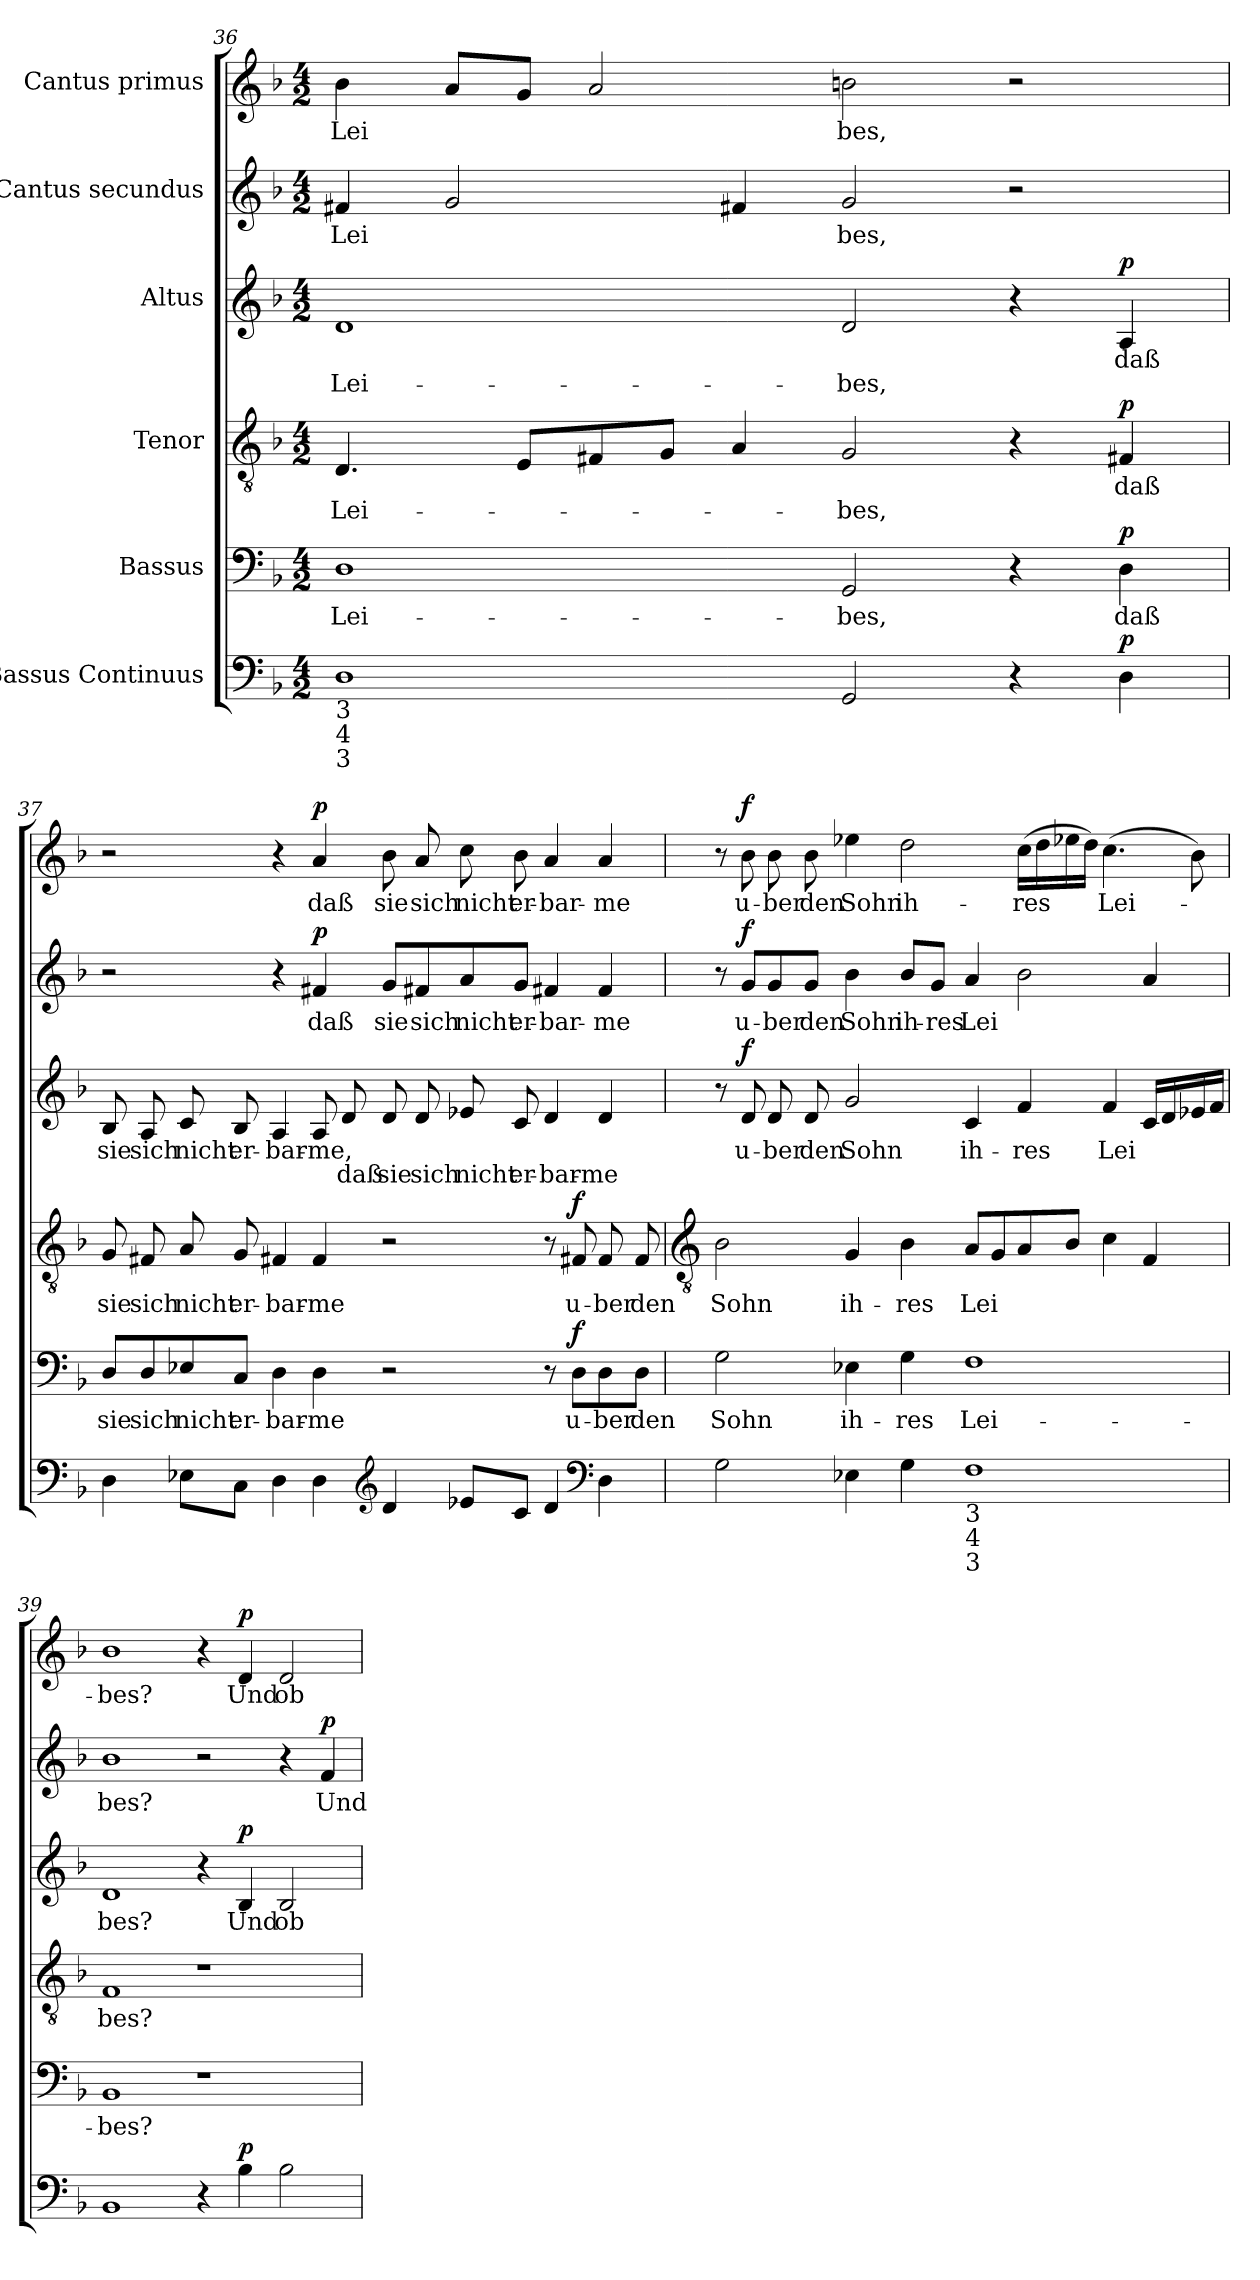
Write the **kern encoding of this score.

**kern	**dynam	**kern	**text	**dynam	**kern	**text	**text	**dynam	**kern	**text	**text	**dynam	**kern	**text	**dynam	**kern	**text	**dynam
*part6	*part6	*part5	*part5	*part5	*part4	*part4	*part4	*part4	*part3	*part3	*part3	*part3	*part2	*part2	*part2	*part1	*part1	*part1
*staff6	*staff6	*staff5	*staff5	*staff5	*staff4	*staff4	*staff4	*staff4	*staff3	*staff3	*staff3	*staff3	*staff2	*staff2	*staff2	*staff1	*staff1	*staff1
*I"Bassus Continuus	*	*I"Bassus	*	*	*I"Tenor	*	*	*	*I"Altus	*	*	*	*I"Cantus secundus	*	*	*I"Cantus primus	*	*
*clefF4	*	*clefF4	*	*	*clefGv2	*	*	*	*clefG2	*	*	*	*clefG2	*	*	*clefG2	*	*
*k[b-]	*	*k[b-]	*	*	*k[b-]	*	*	*	*k[b-]	*	*	*	*k[b-]	*	*	*k[b-]	*	*
*F:	*	*F:	*	*	*F:	*	*	*	*F:	*	*	*	*F:	*	*	*F:	*	*
*M4/2	*	*M4/2	*	*	*M4/2	*	*	*	*M4/2	*	*	*	*M4/2	*	*	*M4/2	*	*
=36	=36	=36	=36	=36	=36	=36	=36	=36	=36	=36	=36	=36	=36	=36	=36	=36	=36	=36
!LO:TX:b:t=3	!	!	!	!	!	!	!	!	!	!	!	!	!	!	!	!	!	!
!LO:TX:b:t=4	!	!	!	!	!	!	!	!	!	!	!	!	!	!	!	!	!	!
!LO:TX:b:t=3	!	!	!	!	!	!	!	!	!	!	!	!	!	!	!	!	!	!
!	!	!	!LO:LY:b	!	!	!	!LO:LY:b	!	!	!	!LO:LY:b	!	!	!LO:LY:b	!	!	!LO:LY:b	!
1D	.	1D	Lei-	.	4.D	.	Lei-	.	1d	.	Lei-	.	4f#X	Lei	.	4b-	Lei	.
.	.	.	.	.	.	.	.	.	.	.	.	.	2g	.	.	8aL	.	.
.	.	.	.	.	8EL	.	.	.	.	.	.	.	.	.	.	8gJ	.	.
.	.	.	.	.	8F#X	.	.	.	.	.	.	.	.	.	.	2a	.	.
.	.	.	.	.	8GJ	.	.	.	.	.	.	.	.	.	.	.	.	.
.	.	.	.	.	4A	.	.	.	.	.	.	.	4f#X	.	.	.	.	.
!	!	!	!LO:LY:b	!	!	!	!LO:LY:b	!	!	!	!LO:LY:b	!	!	!LO:LY:b	!	!	!LO:LY:b	!
2GG	.	2GG	-bes,	.	2G	.	-bes,	.	2d	.	-bes,	.	2g	bes,	.	2bn	bes,	.
4r	.	4r	.	.	4r	.	.	.	4r	.	.	.	2r	.	.	2r	.	.
!	!LO:DY:a	!	!LO:LY:b	!LO:DY:a	!	!LO:LY:b	!	!LO:DY:a	!	!LO:LY:b	!	!LO:DY:a	!	!	!	!	!	!
4D	p	4D	daß	p	4F#X	daß	.	p	4A	daß	.	p	.	.	.	.	.	.
=37	=37	=37	=37	=37	=37	=37	=37	=37	=37	=37	=37	=37	=37	=37	=37	=37	=37	=37
!	!	!	!LO:LY:b	!	!	!LO:LY:b	!	!	!	!LO:LY:b	!	!	!	!	!	!	!	!
4D	.	8D/L	sie	.	8G	sie	.	.	8B-	sie	.	.	2r	.	.	2r	.	.
!	!	!	!LO:LY:b	!	!	!LO:LY:b	!	!	!	!LO:LY:b	!	!	!	!	!	!	!	!
.	.	8D/	sich	.	8F#X	sich	.	.	8A	sich	.	.	.	.	.	.	.	.
!	!	!	!LO:LY:b	!	!	!LO:LY:b	!	!	!	!LO:LY:b	!	!	!	!	!	!	!	!
8E-X\L	.	8E-X/	nicht	.	8A	nicht	.	.	8c	nicht	.	.	.	.	.	.	.	.
!	!	!	!LO:LY:b	!	!	!LO:LY:b	!	!	!	!LO:LY:b	!	!	!	!	!	!	!	!
8C\J	.	8C/J	er-	.	8G	er-	.	.	8B-	er-	.	.	.	.	.	.	.	.
!	!	!	!LO:LY:b	!	!	!LO:LY:b	!	!	!	!LO:LY:b	!	!	!	!	!	!	!	!
4D	.	4D	-bar-	.	4F#X	-bar-	.	.	4A	-bar-	.	.	4r	.	.	4r	.	.
!	!	!	!LO:LY:b	!	!	!LO:LY:b	!	!	!	!LO:LY:b	!	!	!	!LO:LY:b	!LO:DY:a	!	!LO:LY:b	!LO:DY:a
4D	.	4D	-me	.	4F#	-me	.	.	8A	-me,	.	.	4f#X	daß	p	4a	daß	p
!	!	!	!	!	!	!	!	!	!	!	!LO:LY:b	!	!	!	!	!	!	!
.	.	.	.	.	.	.	.	.	8d	.	daß	.	.	.	.	.	.	.
*clefG2	*	*	*	*	*	*	*	*	*	*	*	*	*	*	*	*	*	*
!	!	!	!	!	!	!	!	!	!	!	!LO:LY:b	!	!	!LO:LY:b	!	!	!LO:LY:b	!
4d	.	2r	.	.	2r	.	.	.	8d	.	sie	.	8g/L	sie	.	8b-	sie	.
!	!	!	!	!	!	!	!	!	!	!	!LO:LY:b	!	!	!LO:LY:b	!	!	!LO:LY:b	!
.	.	.	.	.	.	.	.	.	8d	.	sich	.	8f#X/	sich	.	8a	sich	.
!	!	!	!	!	!	!	!	!	!	!	!LO:LY:b	!	!	!LO:LY:b	!	!	!LO:LY:b	!
8e-X/L	.	.	.	.	.	.	.	.	8e-X	.	nicht	.	8a/	nicht	.	8cc	nicht	.
!	!	!	!	!	!	!	!	!	!	!	!LO:LY:b	!	!	!LO:LY:b	!	!	!LO:LY:b	!
8c/J	.	.	.	.	.	.	.	.	8c	.	er-	.	8g/J	er-	.	8b-	er-	.
!	!	!	!	!	!	!	!	!	!	!	!LO:LY:b	!	!	!LO:LY:b	!	!	!LO:LY:b	!
4d	.	8r	.	.	8r	.	.	.	4d	.	-bar-	.	4f#X	-bar-	.	4a	-bar-	.
!	!	!	!LO:LY:b	!LO:DY:a	!	!LO:LY:b	!	!LO:DY:a	!	!	!	!	!	!	!	!	!	!
.	.	8D\L	u-	f	8F#X	u-	.	f	.	.	.	.	.	.	.	.	.	.
*clefF4	*	*	*	*	*	*	*	*	*	*	*	*	*	*	*	*	*	*
!	!	!	!LO:LY:b	!	!	!LO:LY:b	!	!	!	!	!LO:LY:b	!	!	!LO:LY:b	!	!	!LO:LY:b	!
4D	.	8D\	-ber	.	8F#	-ber	.	.	4d	.	-me	.	4f#	-me	.	4a	-me	.
!	!	!	!LO:LY:b	!	!	!LO:LY:b	!	!	!	!	!	!	!	!	!	!	!	!
.	.	8D\J	den	.	8F#	den	.	.	.	.	.	.	.	.	.	.	.	.
!!LO:LB:g=z
=38	=38	=38	=38	=38	=38	=38	=38	=38	=38	=38	=38	=38	=38	=38	=38	=38	=38	=38
*	*	*	*	*	*clefGv2	*	*	*	*	*	*	*	*	*	*	*	*	*
!	!	!	!LO:LY:b	!	!	!LO:LY:b	!	!	!	!	!	!	!	!	!	!	!	!
2G	.	2G	Sohn	.	2B-	Sohn	.	.	8r	.	.	.	8r	.	.	8r	.	.
!	!	!	!	!	!	!	!	!	!	!LO:LY:b	!	!LO:DY:a	!	!LO:LY:b	!LO:DY:a	!	!LO:LY:b	!LO:DY:a
.	.	.	.	.	.	.	.	.	8d	u-	.	f	8g/L	u-	f	8b-	u-	f
!	!	!	!	!	!	!	!	!	!	!LO:LY:b	!	!	!	!LO:LY:b	!	!	!LO:LY:b	!
.	.	.	.	.	.	.	.	.	8d	-ber	.	.	8g/	-ber	.	8b-	-ber	.
!	!	!	!	!	!	!	!	!	!	!LO:LY:b	!	!	!	!LO:LY:b	!	!	!LO:LY:b	!
.	.	.	.	.	.	.	.	.	8d	den	.	.	8g/J	den	.	8b-	den	.
!	!	!	!LO:LY:b	!	!	!LO:LY:b	!	!	!	!LO:LY:b	!	!	!	!LO:LY:b	!	!	!LO:LY:b	!
4E-X	.	4E-X	ih-	.	4G	ih-	.	.	2g	Sohn	.	.	4b-	Sohn	.	4ee-X	Sohn	.
!	!	!	!LO:LY:b	!	!	!LO:LY:b	!	!	!	!	!	!	!	!LO:LY:b	!	!	!LO:LY:b	!
4G	.	4G	-res	.	4B-	-res	.	.	.	.	.	.	8b-/L	ih-	.	2dd	ih-	.
!	!	!	!	!	!	!	!	!	!	!	!	!	!	!LO:LY:b	!	!	!	!
.	.	.	.	.	.	.	.	.	.	.	.	.	8g/J	-res	.	.	.	.
!LO:TX:b:t=3	!	!	!	!	!	!	!	!	!	!	!	!	!	!	!	!	!	!
!LO:TX:b:t=4	!	!	!	!	!	!	!	!	!	!	!	!	!	!	!	!	!	!
!LO:TX:b:t=3	!	!	!	!	!	!	!	!	!	!	!	!	!	!	!	!	!	!
!	!	!	!LO:LY:b	!	!	!LO:LY:b	!	!	!	!LO:LY:b	!	!	!	!LO:LY:b	!	!	!	!
1F	.	1F	Lei-	.	8AL	Lei	.	.	4c	ih-	.	.	4a	Lei	.	.	.	.
.	.	.	.	.	8G	.	.	.	.	.	.	.	.	.	.	.	.	.
!	!	!	!	!	!	!	!	!	!	!LO:LY:b	!	!	!	!	!	!	!LO:LY:b	!
.	.	.	.	.	8A	.	.	.	4f	-res	.	.	2b-	.	.	(>16ccLL	-res	.
.	.	.	.	.	.	.	.	.	.	.	.	.	.	.	.	16dd	.	.
.	.	.	.	.	8B-J	.	.	.	.	.	.	.	.	.	.	16ee-X	.	.
.	.	.	.	.	.	.	.	.	.	.	.	.	.	.	.	16ddJJ)	.	.
!	!	!	!	!	!	!	!	!	!	!LO:LY:b	!	!	!	!	!	!	!LO:LY:b	!
.	.	.	.	.	4c	.	.	.	4f	Lei	.	.	.	.	.	(>4.cc	Lei-	.
.	.	.	.	.	4F	.	.	.	16cLL	.	.	.	4a	.	.	.	.	.
.	.	.	.	.	.	.	.	.	16d	.	.	.	.	.	.	.	.	.
.	.	.	.	.	.	.	.	.	16e-X	.	.	.	.	.	.	8b-)	.	.
.	.	.	.	.	.	.	.	.	16fJJ	.	.	.	.	.	.	.	.	.
=39	=39	=39	=39	=39	=39	=39	=39	=39	=39	=39	=39	=39	=39	=39	=39	=39	=39	=39
!	!	!	!LO:LY:b	!	!	!LO:LY:b	!	!	!	!LO:LY:b	!	!	!	!LO:LY:b	!	!	!LO:LY:b	!
1BB-	.	1BB-	-bes?	.	1F	bes?	.	.	1d	bes?	.	.	1b-	bes?	.	1b-	-bes?	.
4r	.	1r	.	.	1r	.	.	.	4r	.	.	.	2r	.	.	4r	.	.
!	!LO:DY:a	!	!	!	!	!	!	!	!	!LO:LY:b	!	!LO:DY:a	!	!	!	!	!LO:LY:b	!LO:DY:a
4B-	p	.	.	.	.	.	.	.	4B-	Und	.	p	.	.	.	4d	Und	p
!	!	!	!	!	!	!	!	!	!	!LO:LY:b	!	!	!	!	!	!	!LO:LY:b	!
2B-	.	.	.	.	.	.	.	.	2B-	ob	.	.	4r	.	.	2d	ob	.
!	!	!	!	!	!	!	!	!	!	!	!	!	!	!LO:LY:b	!LO:DY:a	!	!	!
.	.	.	.	.	.	.	.	.	.	.	.	.	4f	Und	p	.	.	.
=	=	=	=	=	=	=	=	=	=	=	=	=	=	=	=	=	=	=
*-	*-	*-	*-	*-	*-	*-	*-	*-	*-	*-	*-	*-	*-	*-	*-	*-	*-	*-
